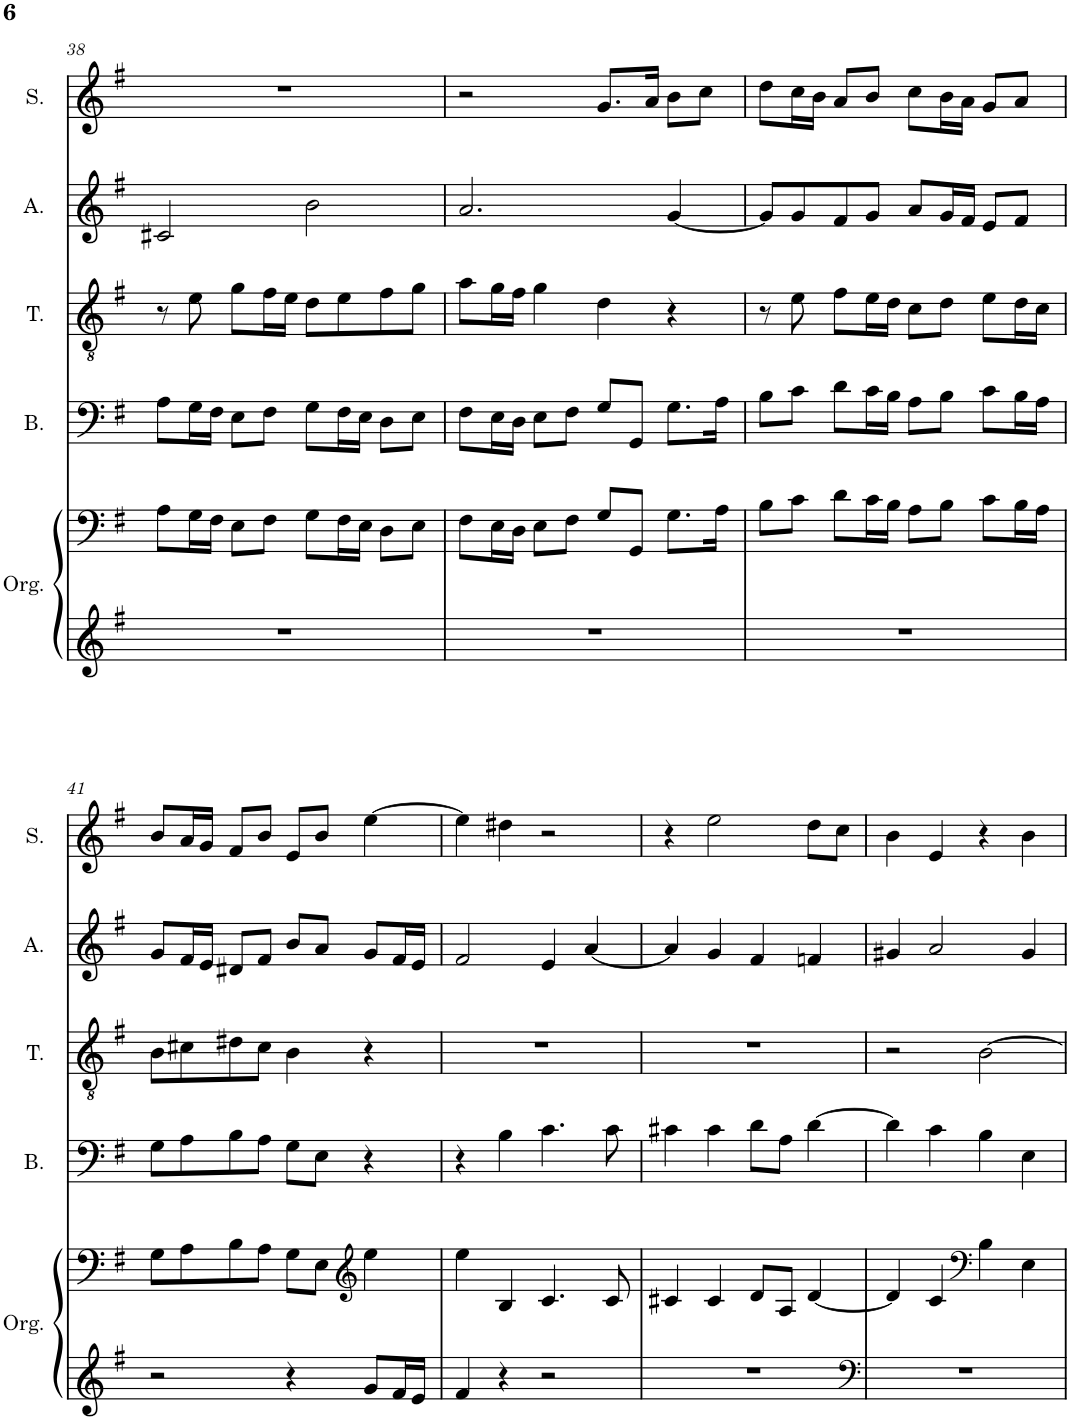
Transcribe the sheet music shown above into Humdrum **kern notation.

**kern	**kern	**kern	**kern	**kern	**kern
*part5	*part5	*part4	*part3	*part2	*part1
*staff6	*staff5	*staff4	*staff3	*staff2	*staff1
*I"Orgue, Organ	*	*I"Basse	*I"Tenor	*I"Alto	*I"Soprano
*I'Org.	*	*I'B.	*I'T.	*I'A.	*I'S.
!!LO:PB:g=z
*clefG2	*clefF4	*clefF4	*clefGv2	*clefG2	*clefG2
*k[f#]	*k[f#]	*k[f#]	*k[f#]	*k[f#]	*k[f#]
*M4/4	*M4/4	*M4/4	*M4/4	*M4/4	*M4/4
=38	=38	=38	=38	=38	=38
1r	8A\L	8A\L	8r	2c#X/	1r
.	16G\L	16G\L	8e\	.	.
.	16F#\JJ	16F#\JJ	.	.	.
.	8E\L	8E\L	8g\L	.	.
.	8F#\J	8F#\J	16f#\L	.	.
.	.	.	16e\JJ	.	.
.	8G\L	8G\L	8d\L	2b\	.
.	16F#\L	16F#\L	8e\	.	.
.	16E\JJ	16E\JJ	.	.	.
.	8D\L	8D\L	8f#\	.	.
.	8E\J	8E\J	8g\J	.	.
=39	=39	=39	=39	=39	=39
1r	8F#\L	8F#\L	8a\L	2.a/	2r
.	16E\L	16E\L	16g\L	.	.
.	16D\JJ	16D\JJ	16f#\JJ	.	.
.	8E\L	8E\L	4g\	.	.
.	8F#\J	8F#\J	.	.	.
.	8G/L	8G/L	4d\	.	8.g/L
.	8GG/J	8GG/J	.	.	.
.	.	.	.	.	16a/Jk
.	8.G\L	8.G\L	4r	[4g/	8b\L
.	.	.	.	.	8cc\J
.	16A\Jk	16A\Jk	.	.	.
=40	=40	=40	=40	=40	=40
1r	8B\L	8B\L	8r	8g/L]	8dd\L
.	8c\J	8c\J	8e\	8g/	16cc\L
.	.	.	.	.	16b\JJ
.	8d\L	8d\L	8f#\L	8f#/	8a/L
.	16c\L	16c\L	16e\L	8g/J	8b/J
.	16B\JJ	16B\JJ	16d\JJ	.	.
.	8A\L	8A\L	8c\L	8a/L	8cc\L
.	8B\J	8B\J	8d\J	16g/L	16b\L
.	.	.	.	16f#/JJ	16a\JJ
.	8c\L	8c\L	8e\L	8e/L	8g/L
.	16B\L	16B\L	16d\L	8f#/J	8a/J
.	16A\JJ	16A\JJ	16c\JJ	.	.
!!LO:LB:g=z
=41	=41	=41	=41	=41	=41
2r	8G\L	8G\L	8B\L	8g/L	8b/L
.	8A\	8A\	8c#X\	16f#/L	16a/L
.	.	.	.	16e/JJ	16g/JJ
.	8B\	8B\	8d#X\	8d#X/L	8f#/L
.	8A\J	8A\J	8c#\J	8f#/J	8b/J
4r	8G\L	8G\L	4B\	8b/L	8e/L
.	8E\J	8E\J	.	8a/J	8b/J
*	*clefG2	*	*	*	*
8g/L	4ee\	4r	4r	8g/L	[4ee\
16f#/L	.	.	.	16f#/L	.
16e/JJ	.	.	.	16e/JJ	.
=42	=42	=42	=42	=42	=42
4f#/	4ee\	4r	1r	2f#/	4ee\]
4r	4B/	4B\	.	.	4dd#X\
2r	4.c/	4.c\	.	4e/	2r
.	.	.	.	[4a/	.
.	8c/	8c\	.	.	.
=43	=43	=43	=43	=43	=43
1r	4c#X/	4c#X\	1r	4a/]	4r
.	4c#/	4c#\	.	4g/	2ee\
.	8d/L	8d\L	.	4f#/	.
.	8A/J	8A\J	.	.	.
.	[4d/	[4d\	.	4fn/	8dd\L
.	.	.	.	.	8cc\J
=44	=44	=44	=44	=44	=44
*clefF4	*	*	*	*	*
1r	4d/]	4d\]	2r	4g#X/	4b\
.	4c/	4c\	.	2a/	4e/
*	*clefF4	*	*	*	*
.	4B\	4B\	[2B\	.	4r
.	4E\	4E\	.	4g#/	4b\
=	=	=	=	=	=
*-	*-	*-	*-	*-	*-
